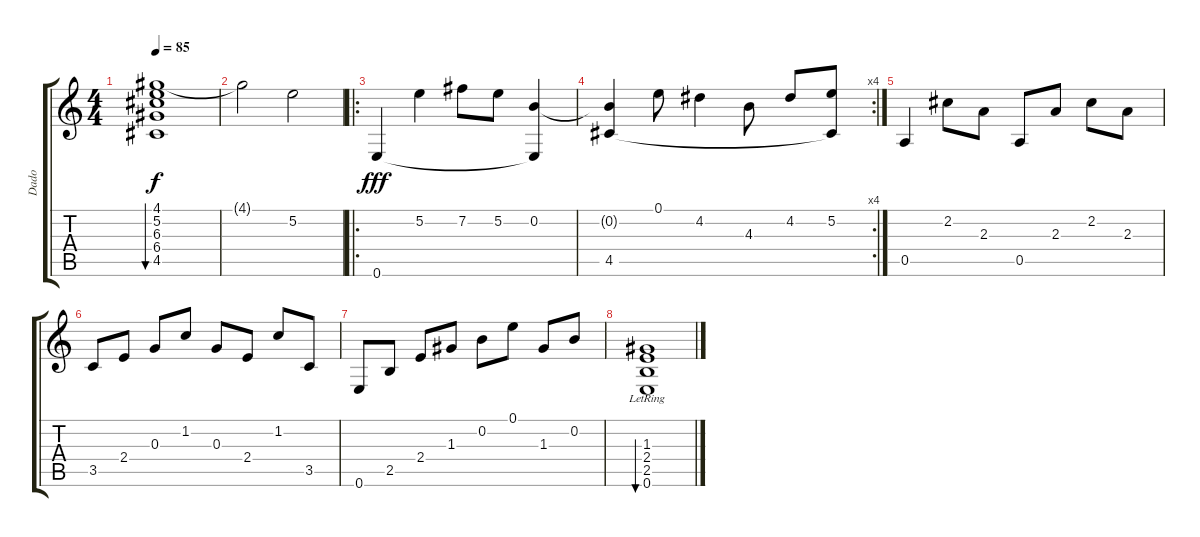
\track ("Dado" "Dado") {instrument electricguitarjazz}
\staff {score tabs}
\tuning (E4 B3 G3 D3 A2 E2) {hide}
\ts (4 4)
\tempo 85
\clef g2
\ks c
(4.1 5.2 6.3 6.4 4.5).1{bu 120 dy f} |
4.1{t}.2 5.2.2 |
\ro
0.6.4{dy fff} 5.2.4 7.2.8 5.2.8 (0.2 0.6{t}).4 |
\rc 4
(0.2{t} 4.5).4 0.1.8 4.2.4 4.3.8 4.2.8 (5.2 4.5{t}).8 |
0.5.4 2.2.8 2.3.8 0.5.8 2.3.8 2.2.8 2.3.8 |
3.5.8 2.4.8 0.3.8 1.2.8 0.3.8 2.4.8 1.2.8 3.5.8 |
0.6.8 2.5.8 2.4.8 1.3.8 0.2.8 0.1.8 1.3.8 0.2.8 |
(1.3{lr} 2.4{lr} 2.5{lr} 0.6{lr}).1{bu 240}
